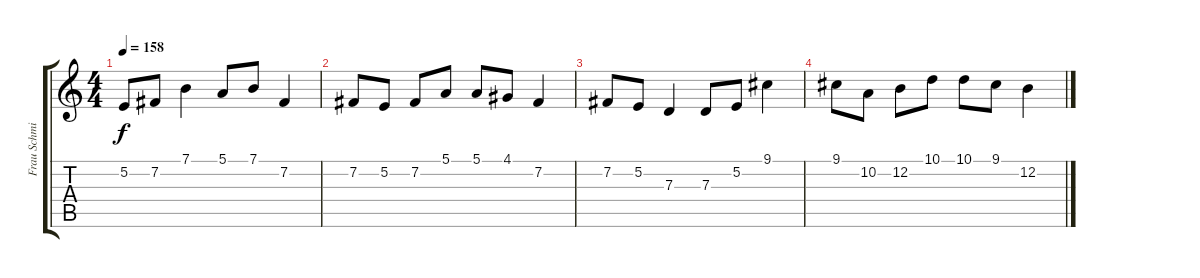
\track ("Frau Schmitt" "Frau Schmi") {instrument violin}
\staff {score tabs}
\tuning (E4 B3 G3 D3 A2 E2) {hide}
\ts (4 4)
\tempo 158
\clef g2
\ks c
5.2.8{dy f} 7.2.8 7.1.4 5.1.8 7.1.8 7.2.4 |
7.2.8 5.2.8 7.2.8 5.1.8 5.1.8 4.1.8 7.2.4 |
7.2.8 5.2.8 7.3.4 7.3.8 5.2.8 9.1.4 |
9.1.8 10.2.8 12.2.8 10.1.8 10.1.8 9.1.8 12.2.4
